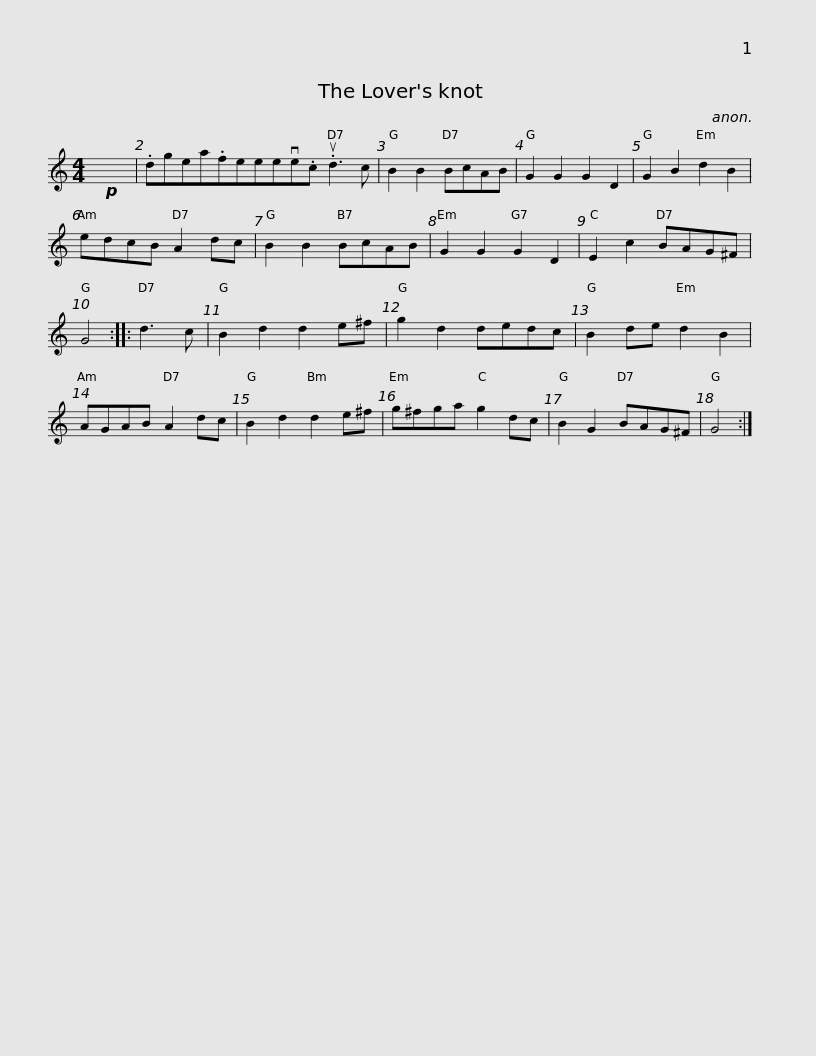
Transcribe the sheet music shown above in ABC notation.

X:1
L:1/8
M:4/4
I:linebreak $
K:C
V:1 treble
V:1
!p! x8 | .dgea.feeeve.c .ud3 c | B2 B2 BcAB | G2 G2 G2 D2 | G2 B2 d2 B2 | %5
 edcB A2 dc | B2 B2 BcAB |$ G2 G2 G2 D2 | E2 c2 BAG^F | G4 :: %10
 d3 c | B2 d2 d2 e^f | g2 d2 dedc | B2 de d2 B2 | AGAB A2 dc |$ %15
 B2 d2 d2 e^f | g^fga g2 dc | B2 G2 BAG^F | G4 :| %19
